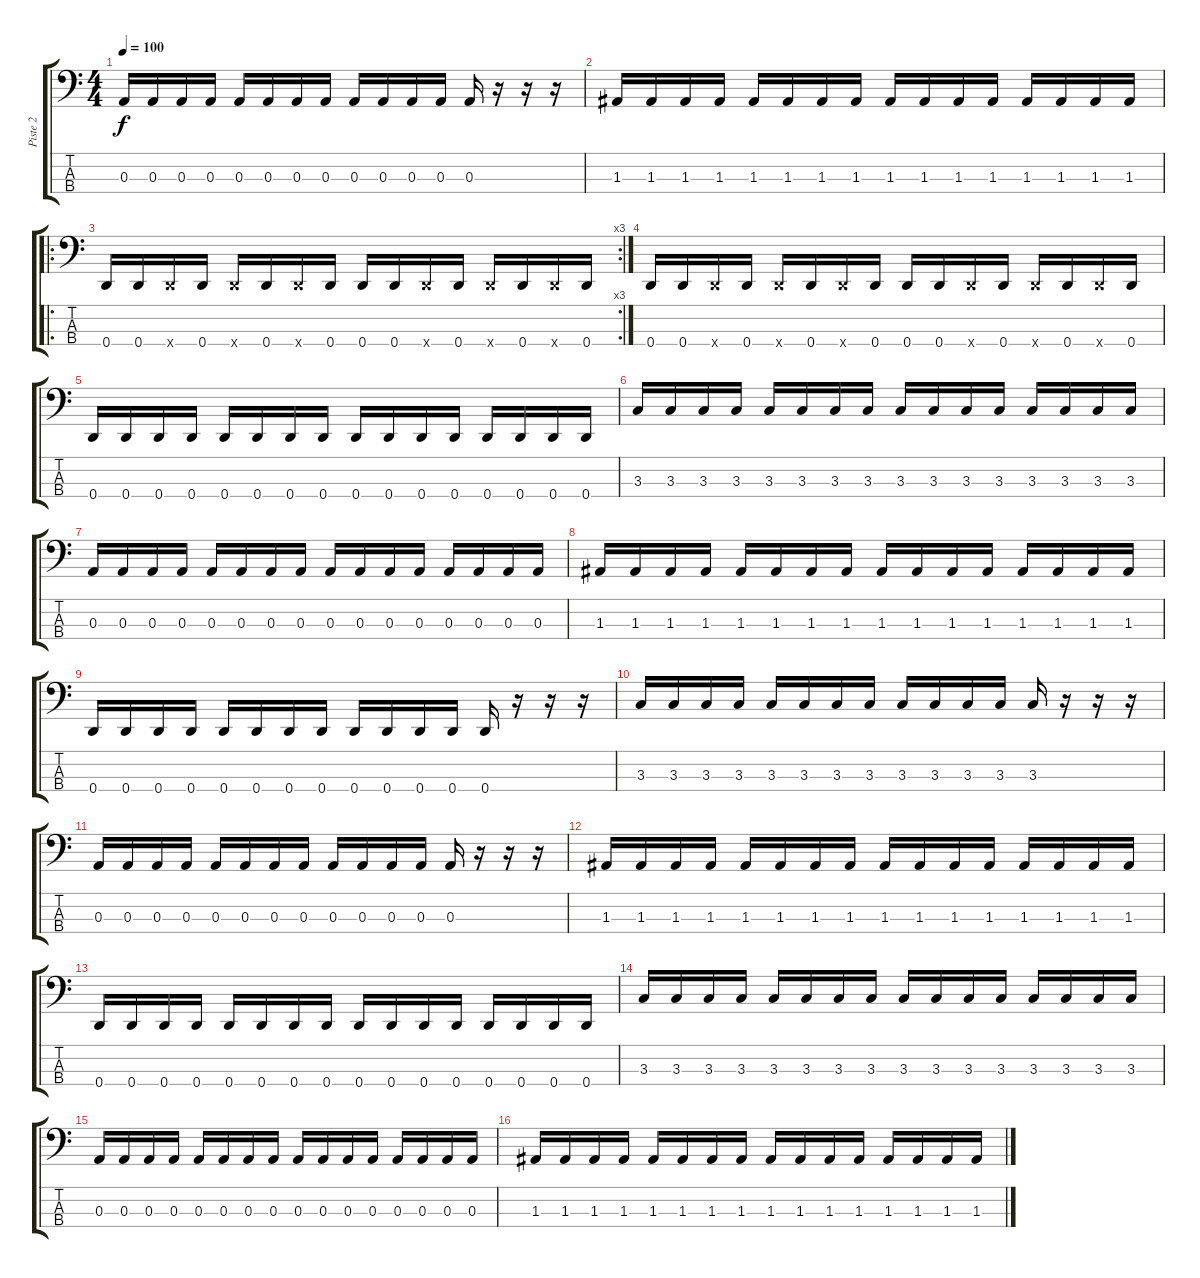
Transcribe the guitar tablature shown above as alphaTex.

\track ("Piste 2" "Piste 2") {instrument electricbasspick}
\staff {score tabs}
\tuning (G2 D2 A1 D1) {hide}
\ts (4 4)
\tempo 100
\clef f4
\ks c
0.3.16{dy f} 0.3.16 0.3.16 0.3.16 0.3.16 0.3.16 0.3.16 0.3.16 0.3.16 0.3.16 0.3.16 0.3.16 0.3.16 r.16 r.16 r.16 |
1.3.16 1.3.16 1.3.16 1.3.16 1.3.16 1.3.16 1.3.16 1.3.16 1.3.16 1.3.16 1.3.16 1.3.16 1.3.16 1.3.16 1.3.16 1.3.16 |
\ro
\rc 3
0.4.16 0.4.16 0.4{x}.16 0.4.16 0.4{x}.16 0.4.16 0.4{x}.16 0.4.16 0.4.16 0.4.16 0.4{x}.16 0.4.16 0.4{x}.16 0.4.16 0.4{x}.16 0.4.16 |
0.4.16 0.4.16 0.4{x}.16 0.4.16 0.4{x}.16 0.4.16 0.4{x}.16 0.4.16 0.4.16 0.4.16 0.4{x}.16 0.4.16 0.4{x}.16 0.4.16 0.4{x}.16 0.4.16 |
0.4.16 0.4.16 0.4.16 0.4.16 0.4.16 0.4.16 0.4.16 0.4.16 0.4.16 0.4.16 0.4.16 0.4.16 0.4.16 0.4.16 0.4.16 0.4.16 |
3.3.16 3.3.16 3.3.16 3.3.16 3.3.16 3.3.16 3.3.16 3.3.16 3.3.16 3.3.16 3.3.16 3.3.16 3.3.16 3.3.16 3.3.16 3.3.16 |
0.3.16 0.3.16 0.3.16 0.3.16 0.3.16 0.3.16 0.3.16 0.3.16 0.3.16 0.3.16 0.3.16 0.3.16 0.3.16 0.3.16 0.3.16 0.3.16 |
1.3.16 1.3.16 1.3.16 1.3.16 1.3.16 1.3.16 1.3.16 1.3.16 1.3.16 1.3.16 1.3.16 1.3.16 1.3.16 1.3.16 1.3.16 1.3.16 |
0.4.16 0.4.16 0.4.16 0.4.16 0.4.16 0.4.16 0.4.16 0.4.16 0.4.16 0.4.16 0.4.16 0.4.16 0.4.16 r.16 r.16 r.16 |
3.3.16 3.3.16 3.3.16 3.3.16 3.3.16 3.3.16 3.3.16 3.3.16 3.3.16 3.3.16 3.3.16 3.3.16 3.3.16 r.16 r.16 r.16 |
0.3.16 0.3.16 0.3.16 0.3.16 0.3.16 0.3.16 0.3.16 0.3.16 0.3.16 0.3.16 0.3.16 0.3.16 0.3.16 r.16 r.16 r.16 |
1.3.16 1.3.16 1.3.16 1.3.16 1.3.16 1.3.16 1.3.16 1.3.16 1.3.16 1.3.16 1.3.16 1.3.16 1.3.16 1.3.16 1.3.16 1.3.16 |
0.4.16 0.4.16 0.4.16 0.4.16 0.4.16 0.4.16 0.4.16 0.4.16 0.4.16 0.4.16 0.4.16 0.4.16 0.4.16 0.4.16 0.4.16 0.4.16 |
3.3.16 3.3.16 3.3.16 3.3.16 3.3.16 3.3.16 3.3.16 3.3.16 3.3.16 3.3.16 3.3.16 3.3.16 3.3.16 3.3.16 3.3.16 3.3.16 |
0.3.16 0.3.16 0.3.16 0.3.16 0.3.16 0.3.16 0.3.16 0.3.16 0.3.16 0.3.16 0.3.16 0.3.16 0.3.16 0.3.16 0.3.16 0.3.16 |
1.3.16 1.3.16 1.3.16 1.3.16 1.3.16 1.3.16 1.3.16 1.3.16 1.3.16 1.3.16 1.3.16 1.3.16 1.3.16 1.3.16 1.3.16 1.3.16
